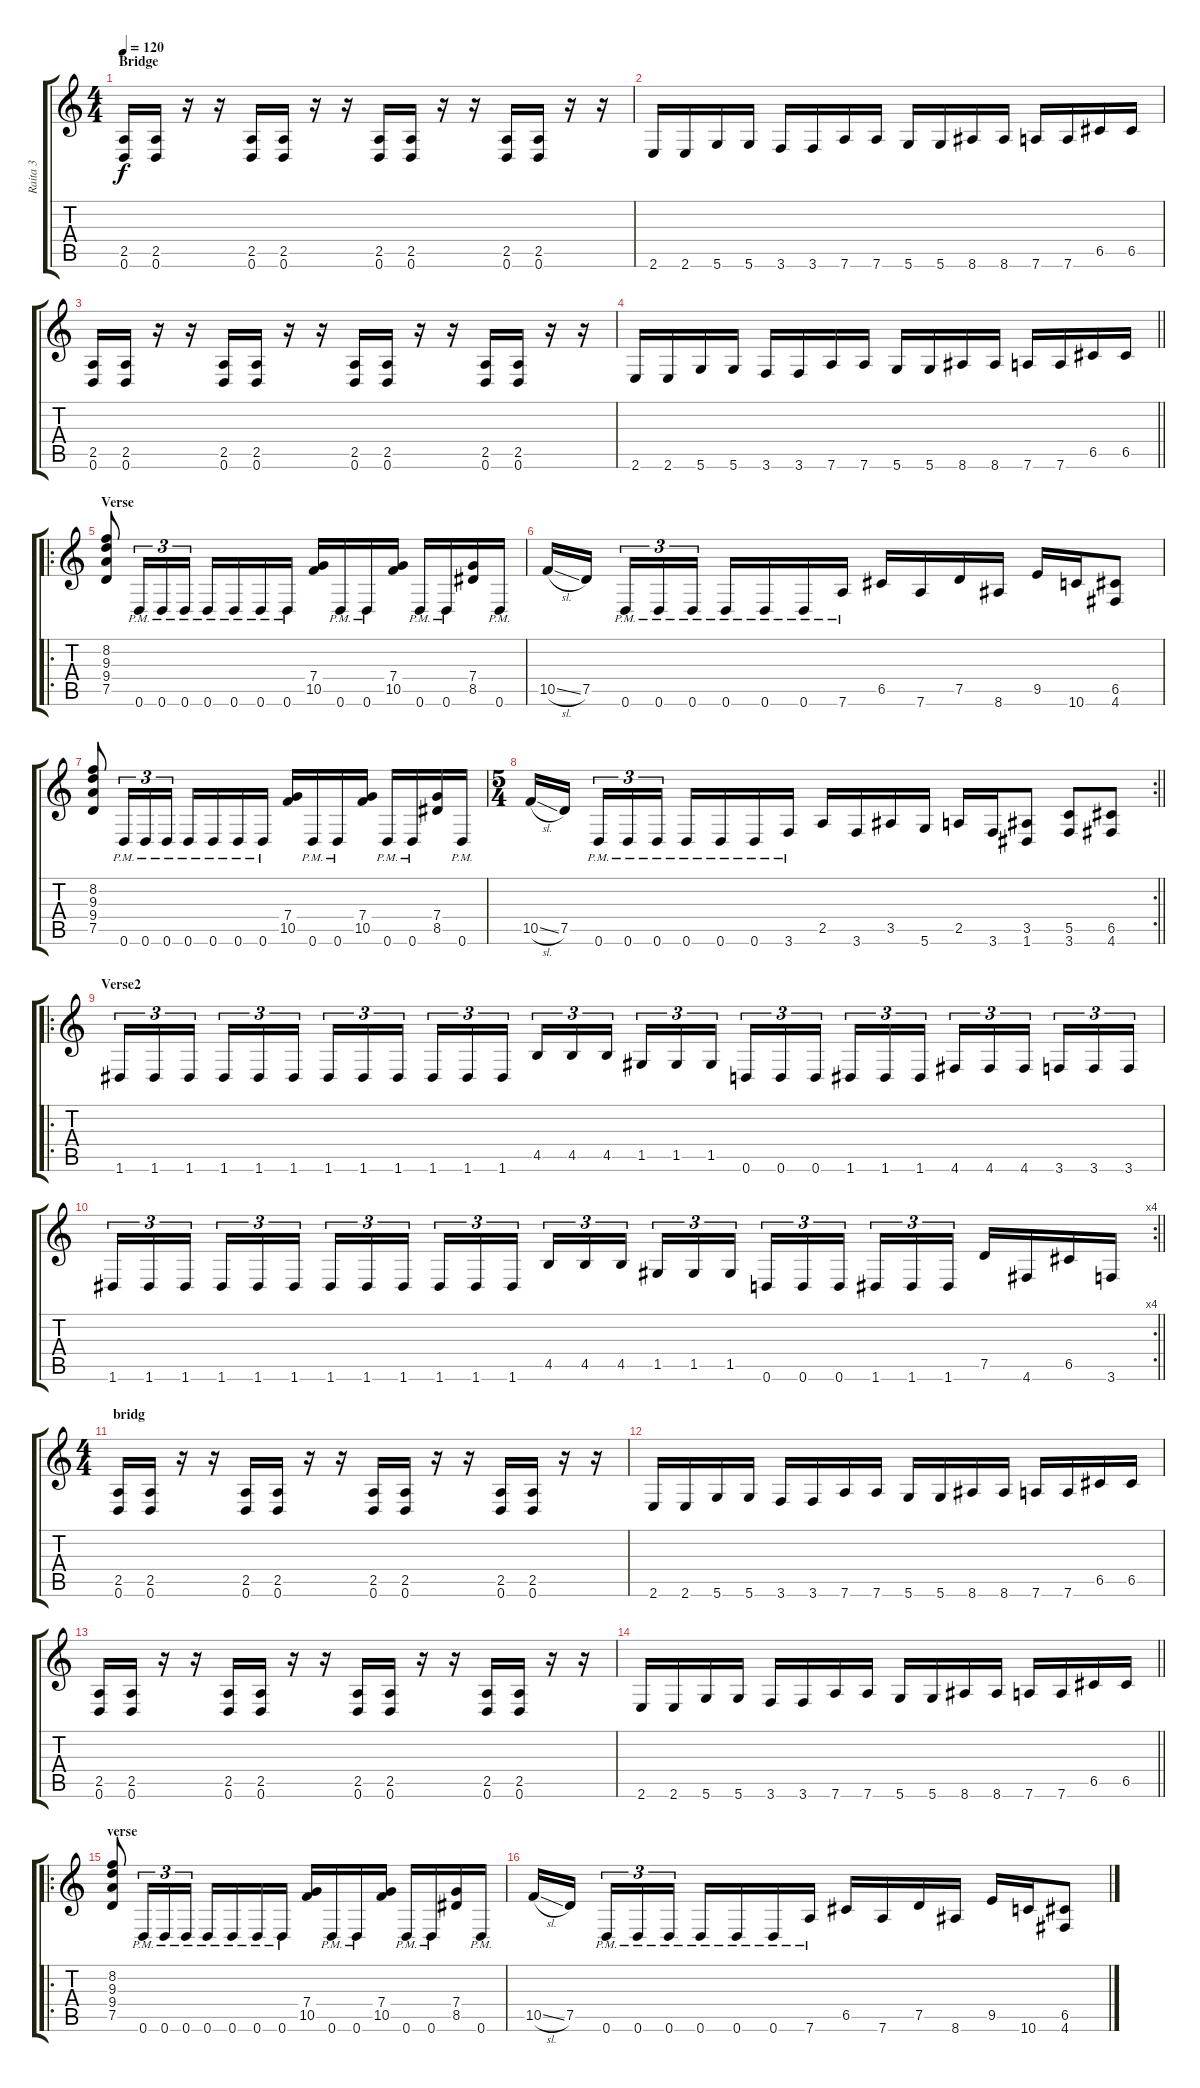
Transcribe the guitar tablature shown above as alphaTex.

\track ("Raita 3" "Raita 3") {instrument distortionguitar}
\staff {score tabs}
\tuning (D4 A3 F3 C3 G2 D2) {hide}
\ts (4 4)
\section ("" "Bridge")
\tempo 120
\clef g2
\ks c
(2.5 0.6).16{dy f} (2.5 0.6).16 r.16 r.16 (2.5 0.6).16 (2.5 0.6).16 r.16 r.16 (2.5 0.6).16 (2.5 0.6).16 r.16 r.16 (2.5 0.6).16 (2.5 0.6).16 r.16 r.16 |
2.6.16 2.6.16 5.6.16 5.6.16 3.6.16 3.6.16 7.6.16 7.6.16 5.6.16 5.6.16 8.6.16 8.6.16 7.6.16 7.6.16 6.5.16 6.5.16 |
(2.5 0.6).16 (2.5 0.6).16 r.16 r.16 (2.5 0.6).16 (2.5 0.6).16 r.16 r.16 (2.5 0.6).16 (2.5 0.6).16 r.16 r.16 (2.5 0.6).16 (2.5 0.6).16 r.16 r.16 |
\barLineRight lightlight
2.6.16 2.6.16 5.6.16 5.6.16 3.6.16 3.6.16 7.6.16 7.6.16 5.6.16 5.6.16 8.6.16 8.6.16 7.6.16 7.6.16 6.5.16 6.5.16 |
\ro
\section ("" "Verse")
(8.2 9.3 9.4 7.5).8 0.6{pm}.16{tu (3 2)} 0.6{pm}.16{tu (3 2)} 0.6{pm}.16{tu (3 2)} 0.6{pm}.16 0.6{pm}.16 0.6{pm}.16 0.6{pm}.16 (7.4 10.5).16 0.6{pm}.16 0.6{pm}.16 (7.4 10.5).16 0.6{pm}.16 0.6{pm}.16 (7.4 8.5).16 0.6{pm}.16 |
10.5{sl}.16 7.5.16{beam splitsecondary} 0.6{pm}.16{tu (3 2)} 0.6{pm}.16{tu (3 2)} 0.6{pm}.16{tu (3 2)} 0.6{pm}.16 0.6{pm}.16 0.6{pm}.16 7.6{pm}.16 6.5.16 7.6.16 7.5.16 8.6.16 9.5.16 10.6.16 (6.5 4.6).8 |
(8.2 9.3 9.4 7.5).8 0.6{pm}.16{tu (3 2)} 0.6{pm}.16{tu (3 2)} 0.6{pm}.16{tu (3 2)} 0.6{pm}.16 0.6{pm}.16 0.6{pm}.16 0.6{pm}.16 (7.4 10.5).16 0.6{pm}.16 0.6{pm}.16 (7.4 10.5).16 0.6{pm}.16 0.6{pm}.16 (7.4 8.5).16 0.6{pm}.16 |
\rc 2
\ts (5 4)
\barLineRight lightlight
10.5{sl}.16 7.5.16{beam splitsecondary} 0.6{pm}.16{tu (3 2)} 0.6{pm}.16{tu (3 2)} 0.6{pm}.16{tu (3 2)} 0.6{pm}.16 0.6{pm}.16 0.6{pm}.16 3.6{pm}.16 2.5.16 3.6.16 3.5.16 5.6.16 2.5.16 3.6.16 (3.5 1.6).8 (5.5 3.6).8 (6.5 4.6).8 |
\ro
\section ("" "Verse2")
1.6.16{tu (3 2)} 1.6.16{tu (3 2)} 1.6.16{tu (3 2) beam splitsecondary} 1.6.16{tu (3 2)} 1.6.16{tu (3 2)} 1.6.16{tu (3 2)} 1.6.16{tu (3 2)} 1.6.16{tu (3 2)} 1.6.16{tu (3 2) beam splitsecondary} 1.6.16{tu (3 2)} 1.6.16{tu (3 2)} 1.6.16{tu (3 2)} 4.5.16{tu (3 2)} 4.5.16{tu (3 2)} 4.5.16{tu (3 2) beam splitsecondary} 1.5.16{tu (3 2)} 1.5.16{tu (3 2)} 1.5.16{tu (3 2)} 0.6.16{tu (3 2)} 0.6.16{tu (3 2)} 0.6.16{tu (3 2) beam splitsecondary} 1.6.16{tu (3 2)} 1.6.16{tu (3 2)} 1.6.16{tu (3 2)} 4.6.16{tu (3 2)} 4.6.16{tu (3 2)} 4.6.16{tu (3 2) beam splitsecondary} 3.6.16{tu (3 2)} 3.6.16{tu (3 2)} 3.6.16{tu (3 2)} |
\rc 4
\barLineRight lightlight
1.6.16{tu (3 2)} 1.6.16{tu (3 2)} 1.6.16{tu (3 2) beam splitsecondary} 1.6.16{tu (3 2)} 1.6.16{tu (3 2)} 1.6.16{tu (3 2)} 1.6.16{tu (3 2)} 1.6.16{tu (3 2)} 1.6.16{tu (3 2) beam splitsecondary} 1.6.16{tu (3 2)} 1.6.16{tu (3 2)} 1.6.16{tu (3 2)} 4.5.16{tu (3 2)} 4.5.16{tu (3 2)} 4.5.16{tu (3 2) beam splitsecondary} 1.5.16{tu (3 2)} 1.5.16{tu (3 2)} 1.5.16{tu (3 2)} 0.6.16{tu (3 2)} 0.6.16{tu (3 2)} 0.6.16{tu (3 2) beam splitsecondary} 1.6.16{tu (3 2)} 1.6.16{tu (3 2)} 1.6.16{tu (3 2)} 7.5.16 4.6.16 6.5.16 3.6.16 |
\ts (4 4)
\section ("" "bridg")
(2.5 0.6).16 (2.5 0.6).16 r.16 r.16 (2.5 0.6).16 (2.5 0.6).16 r.16 r.16 (2.5 0.6).16 (2.5 0.6).16 r.16 r.16 (2.5 0.6).16 (2.5 0.6).16 r.16 r.16 |
2.6.16 2.6.16 5.6.16 5.6.16 3.6.16 3.6.16 7.6.16 7.6.16 5.6.16 5.6.16 8.6.16 8.6.16 7.6.16 7.6.16 6.5.16 6.5.16 |
(2.5 0.6).16 (2.5 0.6).16 r.16 r.16 (2.5 0.6).16 (2.5 0.6).16 r.16 r.16 (2.5 0.6).16 (2.5 0.6).16 r.16 r.16 (2.5 0.6).16 (2.5 0.6).16 r.16 r.16 |
\barLineRight lightlight
2.6.16 2.6.16 5.6.16 5.6.16 3.6.16 3.6.16 7.6.16 7.6.16 5.6.16 5.6.16 8.6.16 8.6.16 7.6.16 7.6.16 6.5.16 6.5.16 |
\ro
\section ("" "verse")
(8.2 9.3 9.4 7.5).8 0.6{pm}.16{tu (3 2)} 0.6{pm}.16{tu (3 2)} 0.6{pm}.16{tu (3 2)} 0.6{pm}.16 0.6{pm}.16 0.6{pm}.16 0.6{pm}.16 (7.4 10.5).16 0.6{pm}.16 0.6{pm}.16 (7.4 10.5).16 0.6{pm}.16 0.6{pm}.16 (7.4 8.5).16 0.6{pm}.16 |
10.5{sl}.16 7.5.16{beam splitsecondary} 0.6{pm}.16{tu (3 2)} 0.6{pm}.16{tu (3 2)} 0.6{pm}.16{tu (3 2)} 0.6{pm}.16 0.6{pm}.16 0.6{pm}.16 7.6{pm}.16 6.5.16 7.6.16 7.5.16 8.6.16 9.5.16 10.6.16 (6.5 4.6).8
